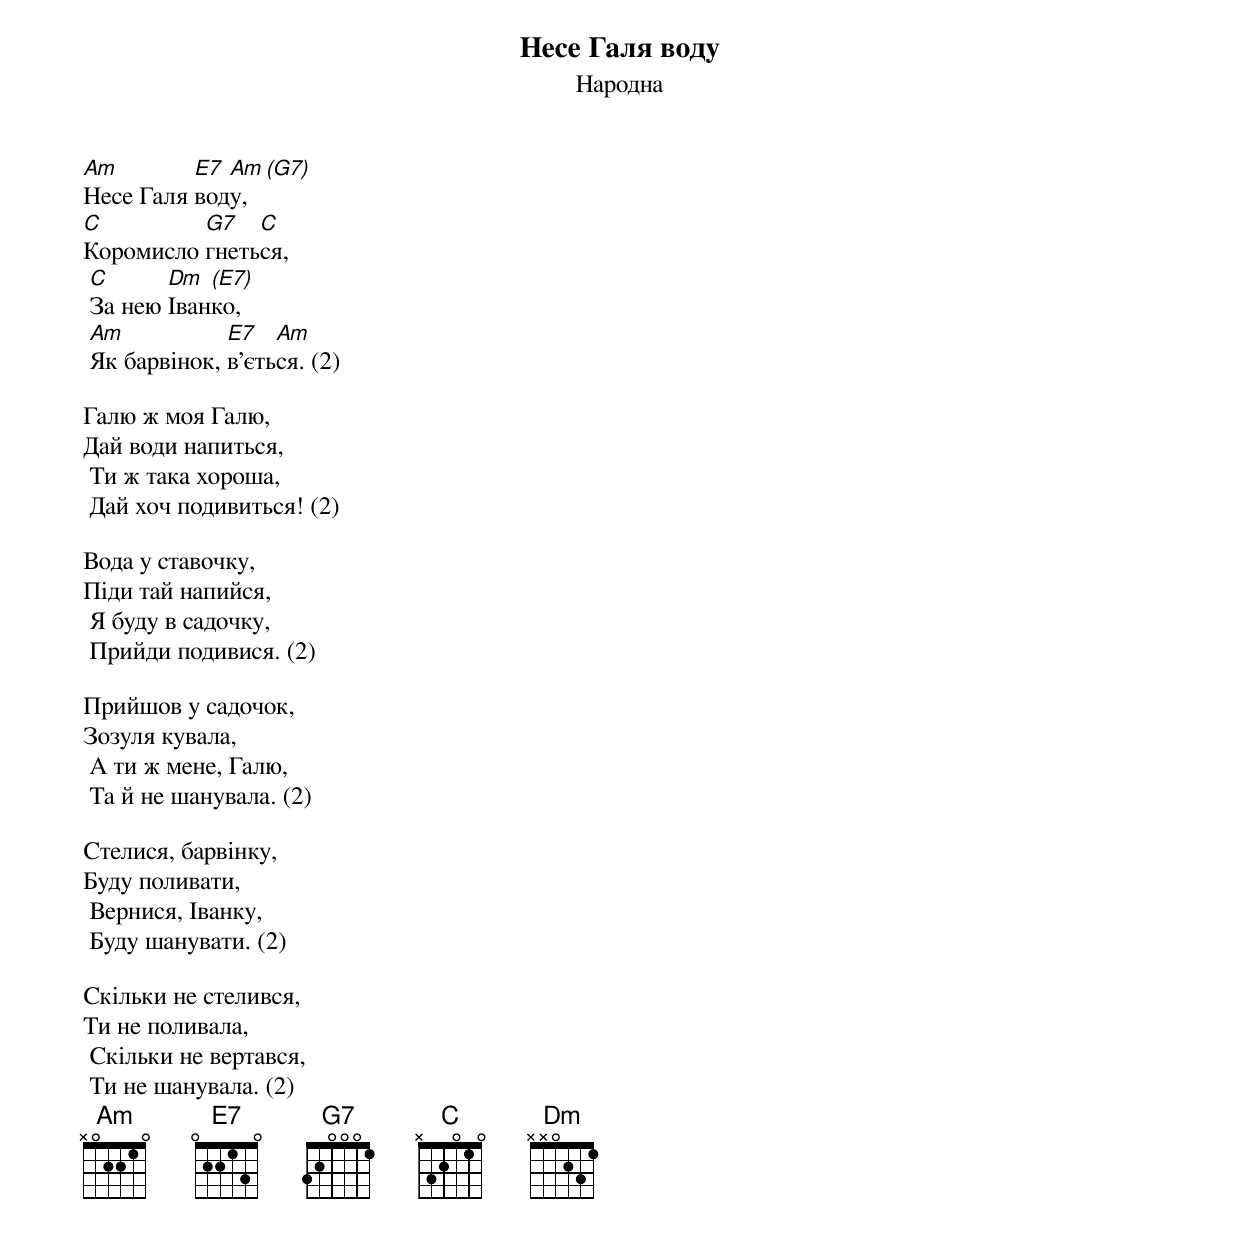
{title: Несе Галя воду}
{subtitle: Народна}

[Am]Несе Галя [E7]вод[Am]у,[(G7)]
[C]Коромисло [G7]гнеть[C]ся,
	[C]За нею [Dm]Іван[(E7)]ко,
	[Am]Як барвінок, [E7]в'єть[Am]ся. (2)

Галю ж моя Галю,
Дай води напиться,
	Ти ж така хороша,
	Дай хоч подивиться! (2)

Вода у ставочку,
Піди тай напийся,
	Я буду в садочку,
	Прийди подивися. (2)

Прийшов у садочок,
Зозуля кувала,
	А ти ж мене, Галю,
	Та й не шанувала. (2)

Стелися, барвінку,
Буду поливати,
	Вернися, Іванку,
	Буду шанувати. (2)

Скільки не стелився,
Ти не поливала,
	Скільки не вертався,
	Ти не шанувала. (2)
